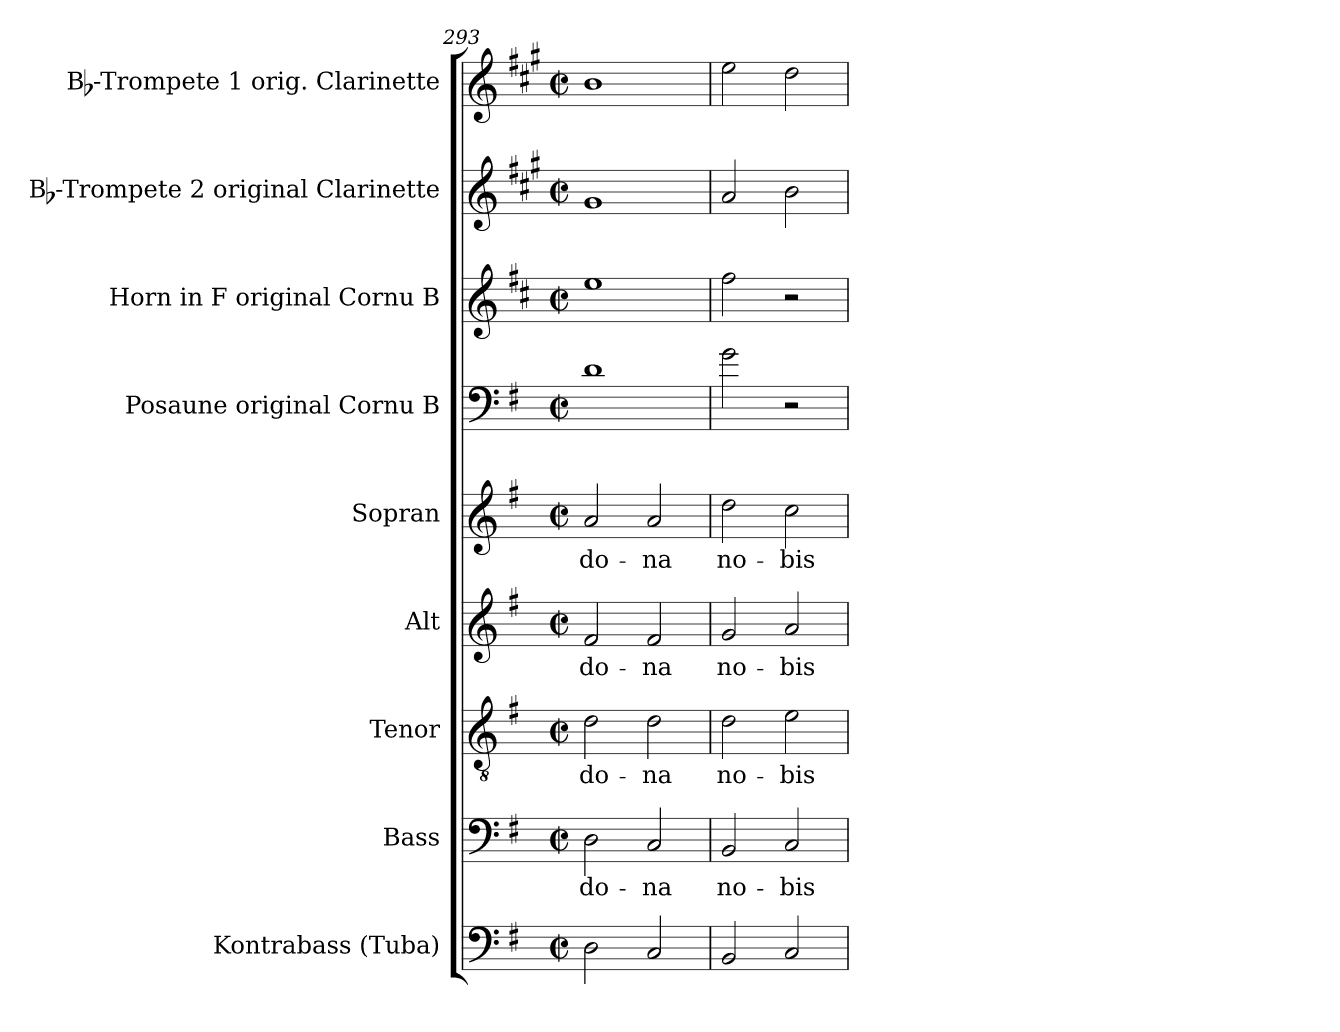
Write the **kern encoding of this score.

**kern	**kern	**text	**kern	**text	**kern	**text	**kern	**text	**kern	**kern	**kern	**kern
*part9	*part8	*part8	*part7	*part7	*part6	*part6	*part5	*part5	*part4	*part3	*part2	*part1
*staff9	*staff8	*staff8	*staff7	*staff7	*staff6	*staff6	*staff5	*staff5	*staff4	*staff3	*staff2	*staff1
*I"Kontrabass (Tuba)	*I"Bass	*	*I"Tenor	*	*I"Alt	*	*I"Sopran	*	*I"Posaune original Cornu B	*I"Horn in F original Cornu B	*I"Bb-Trompete 2 original Clarinette	*I"Bb-Trompete 1 orig. Clarinette
*I'Kb.	*I'B.	*	*I'T.	*	*I'A.	*	*I'S.	*	*I'Pos.	*I'Hrn.	*I'Bb Trp. 2	*I'Bb Trp. 1
!!LO:PB:g=z
*clefF4	*clefF4	*	*clefGv2	*	*clefG2	*	*clefG2	*	*clefF4	*clefG2	*clefG2	*clefG2
*ITrd7c12	*	*	*	*	*	*	*	*	*	*ITrd4c7	*ITrd1c2	*ITrd1c2
*k[f#]	*k[f#]	*	*k[f#]	*	*k[f#]	*	*k[f#]	*	*k[f#]	*k[f#]	*k[f#]	*k[f#]
*G:	*G:	*	*G:	*	*G:	*	*G:	*	*G:	*G:	*G:	*G:
*M2/2	*M2/2	*	*M2/2	*	*M2/2	*	*M2/2	*	*M2/2	*M2/2	*M2/2	*M2/2
*met(c|)	*met(c|)	*	*met(c|)	*	*met(c|)	*	*met(c|)	*	*met(c|)	*met(c|)	*met(c|)	*met(c|)
=293	=293	=293	=293	=293	=293	=293	=293	=293	=293	=293	=293	=293
!	!	!LO:LY:b	!	!LO:LY:b	!	!LO:LY:b	!	!LO:LY:b	!	!	!	!
2DD\	2D\	do-	2d\	do-	2f#/	do-	2a/	do-	1d	1a	1f#	1a
!	!	!LO:LY:b	!	!LO:LY:b	!	!LO:LY:b	!	!LO:LY:b	!	!	!	!
2CC/	2C/	-na	2d\	-na	2f#/	-na	2a/	-na	.	.	.	.
=294	=294	=294	=294	=294	=294	=294	=294	=294	=294	=294	=294	=294
!	!	!LO:LY:b	!	!LO:LY:b	!	!LO:LY:b	!	!LO:LY:b	!	!	!	!
2BBB/	2BB/	no-	2d\	no-	2g/	no-	2dd\	no-	2g\	2b\	2g/	2dd\
!	!	!LO:LY:b	!	!LO:LY:b	!	!LO:LY:b	!	!LO:LY:b	!	!	!	!
2CC/	2C/	-bis	2e\	-bis	2a/	-bis	2cc\	-bis	2r	2r	2a\	2cc\
=	=	=	=	=	=	=	=	=	=	=	=	=
*-	*-	*-	*-	*-	*-	*-	*-	*-	*-	*-	*-	*-
